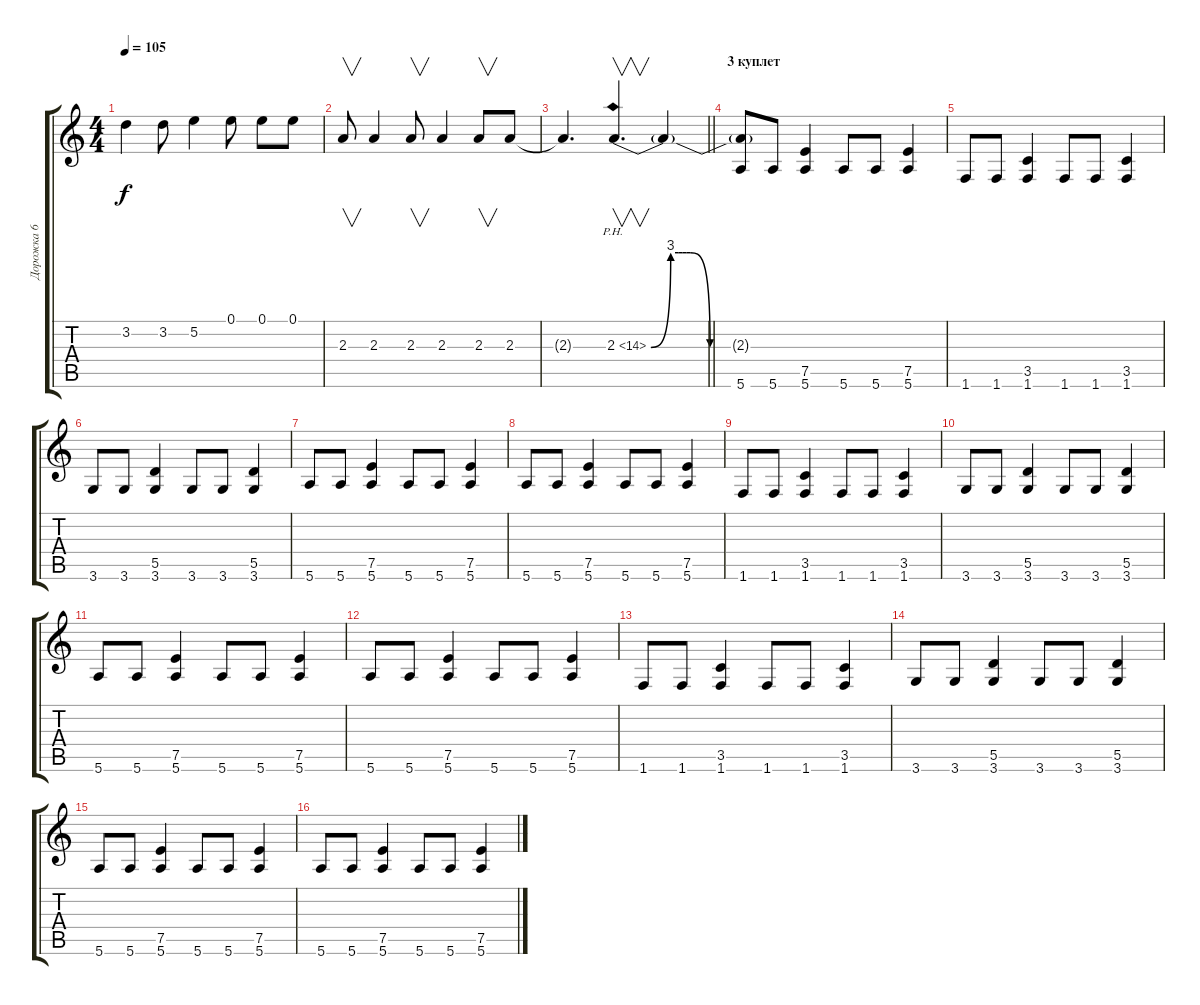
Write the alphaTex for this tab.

\track ("Дорожка 6" "Дорожка 6") {instrument overdrivenguitar}
\staff {score tabs}
\tuning (E4 B3 G3 D3 A2 E2) {hide}
\ts (4 4)
\tempo 105
\clef g2
\ks c
3.2.4{dy f} 3.2.8 5.2.4 0.1.8 0.1.8 0.1.8 |
2.3.8{v} 2.3.4 2.3.8{v} 2.3.4 2.3.8{v} 2.3.8 |
\barLineRight lightlight
2.3{t}.4{d} 2.3{be (custom 0 0 10 12 14 12 16 12 18 12 20 12 30 0 60 0) ph 12}.4{v d} 2.3{t}.4 |
\section ("" "3 куплет")
(2.3{t} 5.6).8 5.6.8 (7.5 5.6).4 5.6.8 5.6.8 (7.5 5.6).4 |
1.6.8 1.6.8 (3.5 1.6).4 1.6.8 1.6.8 (3.5 1.6).4 |
3.6.8 3.6.8 (5.5 3.6).4 3.6.8 3.6.8 (5.5 3.6).4 |
5.6.8 5.6.8 (7.5 5.6).4 5.6.8 5.6.8 (7.5 5.6).4 |
5.6.8 5.6.8 (7.5 5.6).4 5.6.8 5.6.8 (7.5 5.6).4 |
1.6.8 1.6.8 (3.5 1.6).4 1.6.8 1.6.8 (3.5 1.6).4 |
3.6.8 3.6.8 (5.5 3.6).4 3.6.8 3.6.8 (5.5 3.6).4 |
5.6.8 5.6.8 (7.5 5.6).4 5.6.8 5.6.8 (7.5 5.6).4 |
5.6.8 5.6.8 (7.5 5.6).4 5.6.8 5.6.8 (7.5 5.6).4 |
1.6.8 1.6.8 (3.5 1.6).4 1.6.8 1.6.8 (3.5 1.6).4 |
3.6.8 3.6.8 (5.5 3.6).4 3.6.8 3.6.8 (5.5 3.6).4 |
5.6.8 5.6.8 (7.5 5.6).4 5.6.8 5.6.8 (7.5 5.6).4 |
5.6.8 5.6.8 (7.5 5.6).4 5.6.8 5.6.8 (7.5 5.6).4
